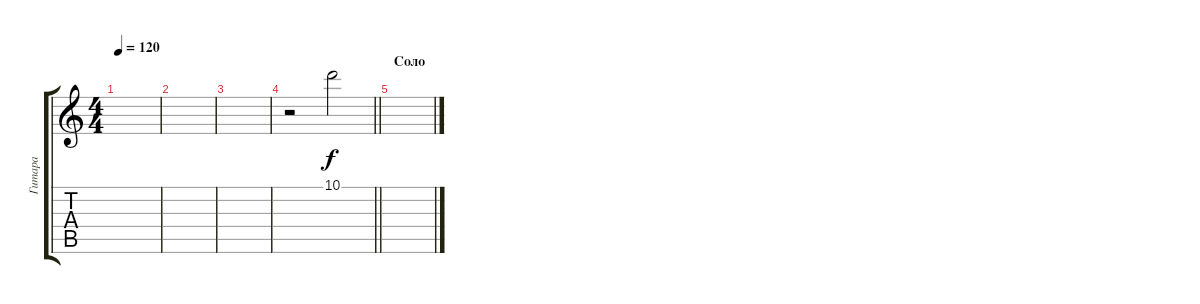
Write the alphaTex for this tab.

\track ("Гитара" "Гитара") {instrument electricguitarmuted}
\staff {score tabs}
\tuning (E4 B3 G3 D3 A2 E2) {hide}
\ts (4 4)
\tempo 120
\clef g2
\ks c
|
|
|
\barLineRight lightlight
r.2 10.1.2{instrument distortionguitar} |
\section ("" "Соло")
